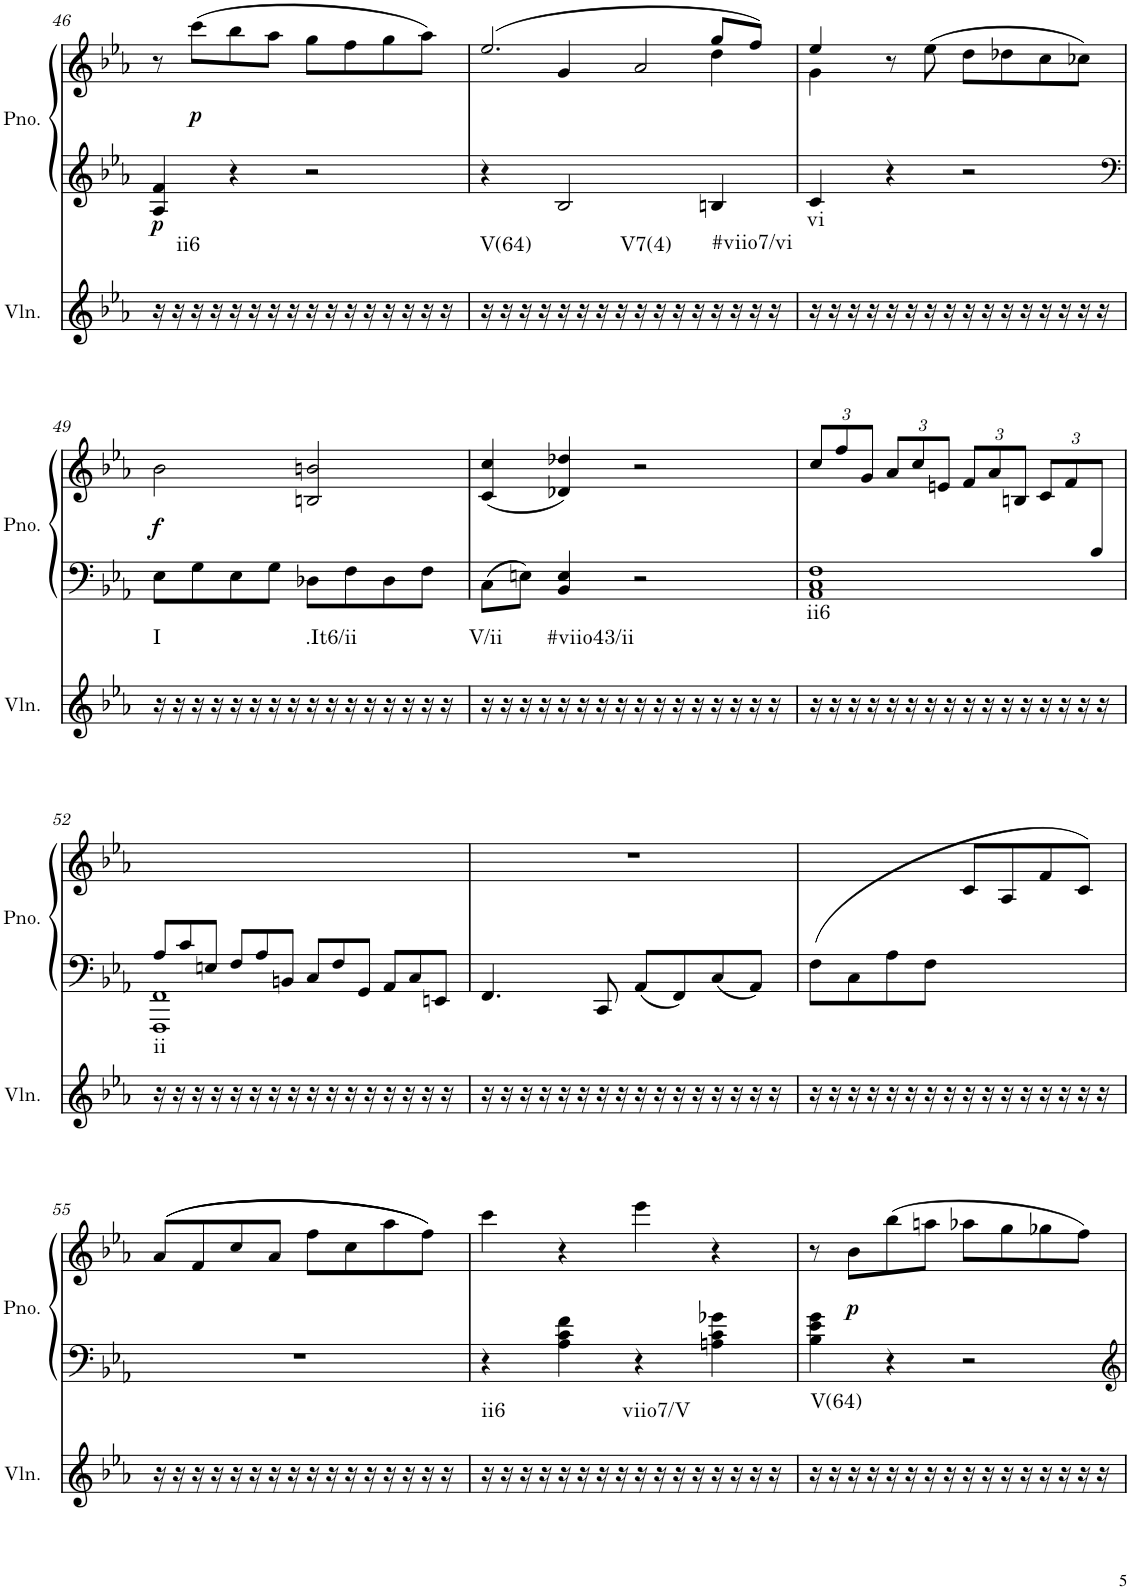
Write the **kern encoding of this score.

**kern	**harte	**kern	**kern	**dynam
*part2	*part2	*part1	*part1	*part1
*staff3	*	*staff2	*staff1	*staff1/2
*I"Violin	*	*I"Piano	*	*
*I'Vln.	*	*I'Pno.	*	*
!!LO:PB:g=z
*clefG2	*	*clefG2	*clefG2	*
*k[b-e-a-]	*	*k[b-e-a-]	*k[b-e-a-]	*
*M4/4	*	*M4/4	*M4/4	*
*met(c)	*	*met(c)	*met(c)	*
=46	=46	=46	=46	=46
!	!LO:H:kt=ii6	!	!	!LO:DY:b=2
16r	N	4A-/ 4f/	8r	p
16r	.	.	.	.
!	!	!	!	!LO:DY:b
16r	.	.	(8ccc\L	p
16r	.	.	.	.
16r	.	4r	8bb-\	.
16r	.	.	.	.
16r	.	.	8aa-\J	.
16r	.	.	.	.
16r	.	2r	8gg\L	.
16r	.	.	.	.
16r	.	.	8ff\	.
16r	.	.	.	.
16r	.	.	8gg\	.
16r	.	.	.	.
16r	.	.	8aa-\J)	.
16r	.	.	.	.
=47	=47	=47	=47	=47
*	*	*^	*^	*
*	*	*	*	*	*^	*
!	!LO:H:kt=V(64)	!	!	!	!	!	!
16r	N	4r	4ryy	(2.ee-/	2.ryy	4ryy	.
16r	.	.	.	.	.	.	.
16r	.	.	.	.	.	.	.
16r	.	.	.	.	.	.	.
16r	.	2.ryy	2B-/	.	.	4g/	.
16r	.	.	.	.	.	.	.
16r	.	.	.	.	.	.	.
16r	.	.	.	.	.	.	.
!	!LO:H:kt=V7(4)	!	!	!	!	!	!
16r	N	.	.	.	.	2a-/	.
16r	.	.	.	.	.	.	.
16r	.	.	.	.	.	.	.
16r	.	.	.	.	.	.	.
!	!LO:H:kt=#viio7/vi	!	!	!	!	!	!
16r	N	.	4Bn/	8gg/L	4dd\	.	.
16r	.	.	.	.	.	.	.
16r	.	.	.	8ff/J)	.	.	.
16r	.	.	.	.	.	.	.
*	*	*v	*v	*	*	*	*
*	*	*	*	*v	*v	*
=48	=48	=48	=48	=48	=48
!	!LO:H:kt=vi	!	!	!	!
16r	N	4c/	4ee-/	4g\	.
16r	.	.	.	.	.
16r	.	.	.	.	.
16r	.	.	.	.	.
16r	.	4r	8r	2.ryy	.
16r	.	.	.	.	.
16r	.	.	(8ee-\	.	.
16r	.	.	.	.	.
16r	.	2r	8dd\L	.	.
16r	.	.	.	.	.
16r	.	.	8dd-X\	.	.
16r	.	.	.	.	.
16r	.	.	8cc\	.	.
16r	.	.	.	.	.
16r	.	.	8cc-X\J)	.	.
16r	.	.	.	.	.
*	*	*	*v	*v	*
!!LO:LB:g=z
=49	=49	=49	=49	=49
*	*	*clefF4	*	*
!	!LO:H:kt=I	!	!	!LO:DY:b
16r	N	8E-\L	2b-\	f
16r	.	.	.	.
16r	.	8G\	.	.
16r	.	.	.	.
16r	.	8E-\	.	.
16r	.	.	.	.
16r	.	8G\J	.	.
16r	.	.	.	.
!	!LO:H:kt=.It6/ii	!	!	!
16r	N	8D-X\L	2Bn/ 2bn/	.
16r	.	.	.	.
16r	.	8F\	.	.
16r	.	.	.	.
16r	.	8D-\	.	.
16r	.	.	.	.
16r	.	8F\J	.	.
16r	.	.	.	.
=50	=50	=50	=50	=50
!	!LO:H:kt=V/ii	!	!	!
16r	N	8C\L	(4c/ 4cc/	.
16r	.	.	.	.
16r	.	8En\J	.	.
16r	.	.	.	.
!	!LO:H:kt=#viio43/ii	!	!	!
16r	N	4BB-/ 4E/	4d-X/ 4dd-X/)	.
16r	.	.	.	.
16r	.	.	.	.
16r	.	.	.	.
16r	.	2r	2r	.
16r	.	.	.	.
16r	.	.	.	.
16r	.	.	.	.
16r	.	.	.	.
16r	.	.	.	.
16r	.	.	.	.
16r	.	.	.	.
=51	=51	=51	=51	=51
*	*	*	*Xbrackettup	*
!	!LO:H:kt=ii6	!	!	!
16r	N	1AA- 1C 1F	12cc/L	.
16r	.	.	.	.
.	.	.	12ff/	.
16r	.	.	.	.
.	.	.	12g/J	.
16r	.	.	.	.
16r	.	.	12a-/L	.
16r	.	.	.	.
.	.	.	12cc/	.
16r	.	.	.	.
.	.	.	12en/J	.
16r	.	.	.	.
16r	.	.	12f/L	.
16r	.	.	.	.
.	.	.	12a-/	.
16r	.	.	.	.
.	.	.	12Bn/J	.
16r	.	.	.	.
16r	.	.	12c/L	.
16r	.	.	.	.
.	.	.	12f/	.
16r	.	.	.	.
.	.	.	12G/J	.
16r	.	.	.	.
!!LO:LB:g=z
=52	=52	=52	=52	=52
*	*	*Xtuplet	*	*
*	*	*^	*	*
!	!LO:H:kt=ii	!	!	!	!
16r	N	12A-/L	1FFF 1FF	1ryy	.
16r	.	.	.	.	.
.	.	12c/	.	.	.
16r	.	.	.	.	.
.	.	12En/J	.	.	.
16r	.	.	.	.	.
16r	.	12F/L	.	.	.
16r	.	.	.	.	.
.	.	12A-/	.	.	.
16r	.	.	.	.	.
.	.	12BBn/J	.	.	.
16r	.	.	.	.	.
16r	.	12C/L	.	.	.
16r	.	.	.	.	.
.	.	12F/	.	.	.
16r	.	.	.	.	.
.	.	12GG/J	.	.	.
16r	.	.	.	.	.
16r	.	12AA-/L	.	.	.
16r	.	.	.	.	.
.	.	12C/	.	.	.
16r	.	.	.	.	.
.	.	12EEn/J	.	.	.
16r	.	.	.	.	.
*	*	*v	*v	*	*
=53	=53	=53	=53	=53
16r	.	4.FF/	1r	.
16r	.	.	.	.
16r	.	.	.	.
16r	.	.	.	.
16r	.	.	.	.
16r	.	.	.	.
16r	.	8CC/	.	.
16r	.	.	.	.
16r	.	8AA-/L	.	.
16r	.	.	.	.
16r	.	8FF/	.	.
16r	.	.	.	.
16r	.	8C/	.	.
16r	.	.	.	.
16r	.	8AA-/J	.	.
16r	.	.	.	.
=54	=54	=54	=54	=54
16r	.	(8F\L	2ryy	.
16r	.	.	.	.
16r	.	8C\	.	.
16r	.	.	.	.
16r	.	8A-\	.	.
16r	.	.	.	.
16r	.	8F\J	.	.
16r	.	.	.	.
16r	.	2ryy	8c/L	.
16r	.	.	.	.
16r	.	.	8A-/	.
16r	.	.	.	.
16r	.	.	8f/	.
16r	.	.	.	.
16r	.	.	(8c/J	.
16r	.	.	.	.
!!LO:LB:g=z
=55	=55	=55	=55	=55
16r	.	1r	(8a-/L	.
16r	.	.	.	.
16r	.	.	8f/	.
16r	.	.	.	.
16r	.	.	8cc/	.
16r	.	.	.	.
16r	.	.	8a-/J	.
16r	.	.	.	.
16r	.	.	8ff\L	.
16r	.	.	.	.
16r	.	.	8cc\	.
16r	.	.	.	.
16r	.	.	8aa-\	.
16r	.	.	.	.
16r	.	.	8ff\J))	.
16r	.	.	.	.
=56	=56	=56	=56	=56
!	!LO:H:kt=ii6	!	!	!
16r	N	4r	4ccc\	.
16r	.	.	.	.
16r	.	.	.	.
16r	.	.	.	.
16r	.	4A-\ 4c\ 4f\	4r	.
16r	.	.	.	.
16r	.	.	.	.
16r	.	.	.	.
!	!LO:H:kt=viio7/V	!	!	!
16r	N	4r	4eee-\	.
16r	.	.	.	.
16r	.	.	.	.
16r	.	.	.	.
16r	.	4An\ 4c\ 4g-X\	4r	.
16r	.	.	.	.
16r	.	.	.	.
16r	.	.	.	.
=57	=57	=57	=57	=57
!	!LO:H:kt=V(64)	!	!	!
16r	N	4B-\ 4e-\ 4g\	8r	.
16r	.	.	.	.
!	!	!	!	!LO:DY:b
16r	.	.	8b-\L	p
16r	.	.	.	.
16r	.	4r	(8bb-\	.
16r	.	.	.	.
16r	.	.	8aan\J	.
16r	.	.	.	.
16r	.	2r	8aa-X\L	.
16r	.	.	.	.
16r	.	.	8gg\	.
16r	.	.	.	.
16r	.	.	8gg-X\	.
16r	.	.	.	.
16r	.	.	8ff\J)	.
16r	.	.	.	.
=	=	=	=	=
*-	*-	*-	*-	*-
